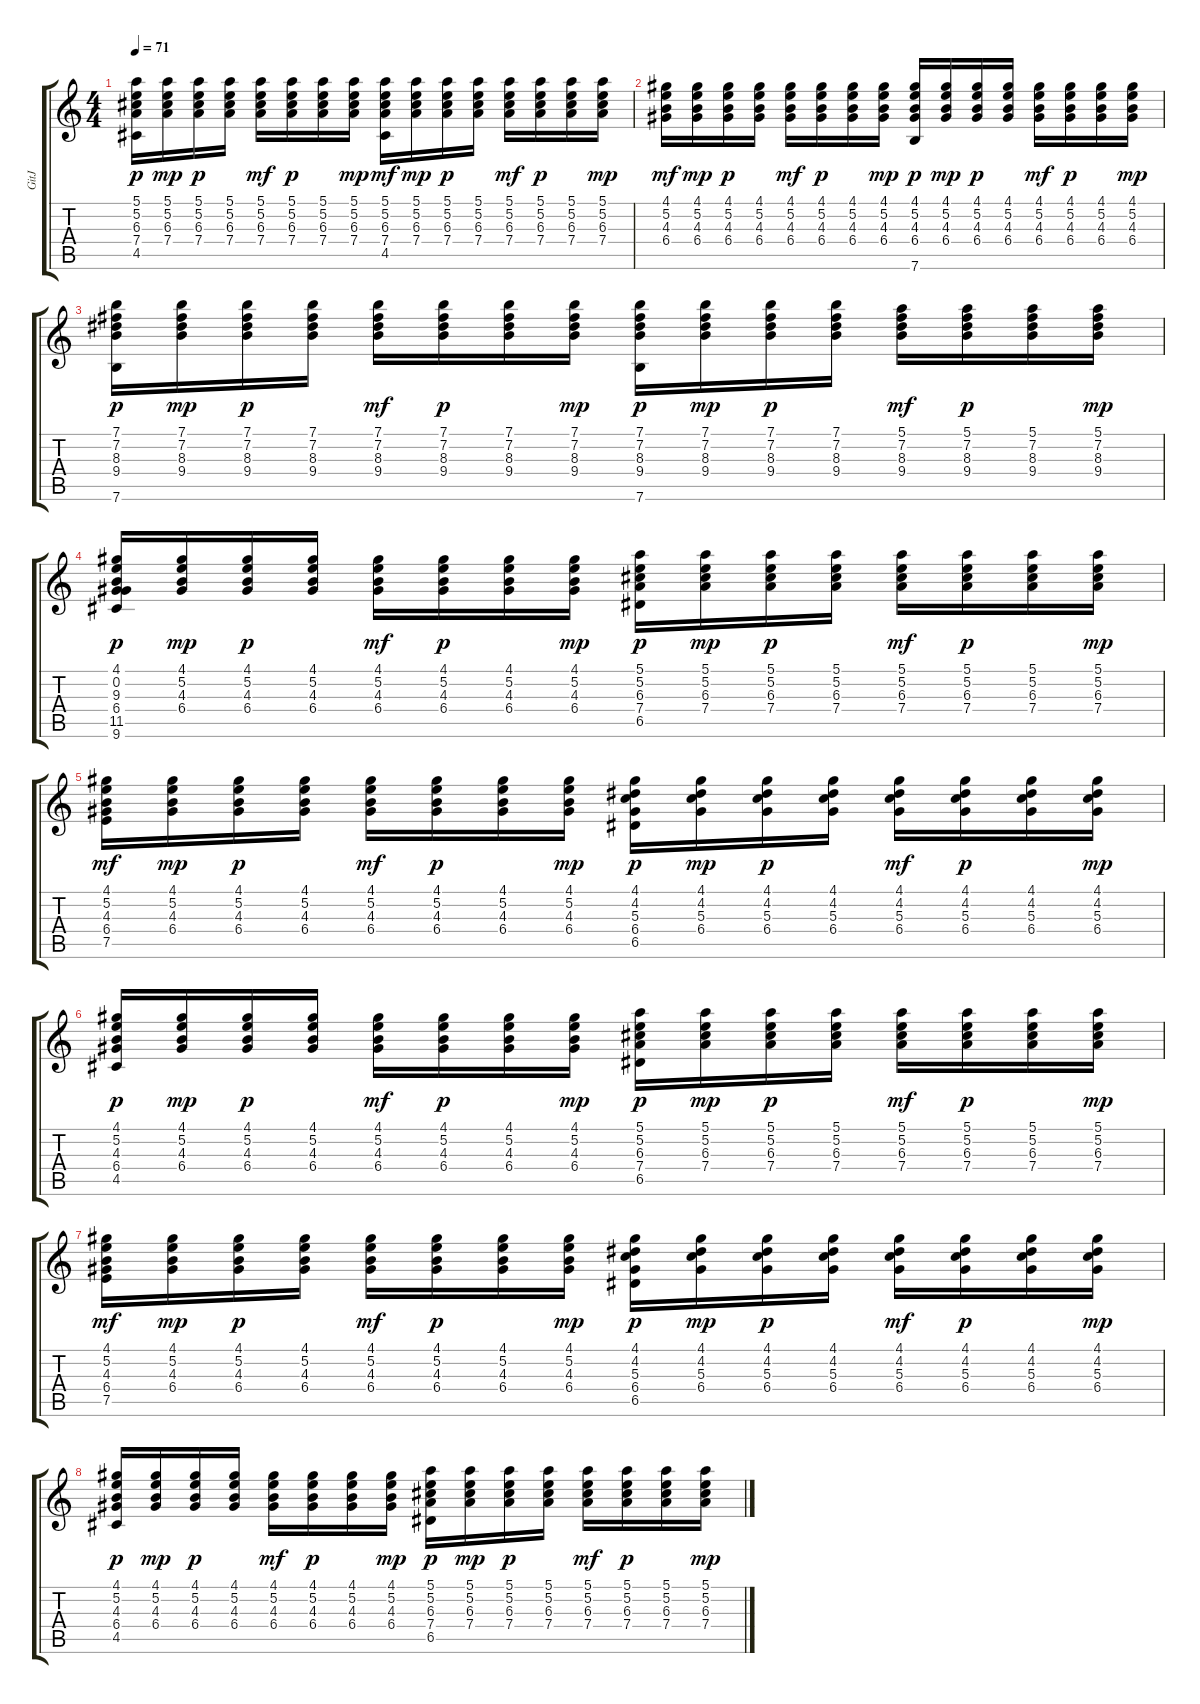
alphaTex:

\track ("GitJ" "GitJ") {instrument electricguitarclean}
\staff {score tabs}
\tuning (E4 B3 G3 D3 A2 E2) {hide}
\ts (4 4)
\tempo 71
\clef g2
\ks c
(5.1 5.2 6.3 7.4 4.5).16{dy p} (5.1 5.2 6.3 7.4).16{dy mp} (5.1 5.2 6.3 7.4).16{dy p} (5.1 5.2 6.3 7.4).16 (5.1 5.2 6.3 7.4).16{dy mf} (5.1 5.2 6.3 7.4).16{dy p} (5.1 5.2 6.3 7.4).16 (5.1 5.2 6.3 7.4).16{dy mp} (5.1 5.2 6.3 7.4 4.5).16{dy mf} (5.1 5.2 6.3 7.4).16{dy mp} (5.1 5.2 6.3 7.4).16{dy p} (5.1 5.2 6.3 7.4).16 (5.1 5.2 6.3 7.4).16{dy mf} (5.1 5.2 6.3 7.4).16{dy p} (5.1 5.2 6.3 7.4).16 (5.1 5.2 6.3 7.4).16{dy mp} |
(4.1 5.2 4.3 6.4).16{dy mf} (4.1 5.2 4.3 6.4).16{dy mp} (4.1 5.2 4.3 6.4).16{dy p} (4.1 5.2 4.3 6.4).16 (4.1 5.2 4.3 6.4).16{dy mf} (4.1 5.2 4.3 6.4).16{dy p} (4.1 5.2 4.3 6.4).16 (4.1 5.2 4.3 6.4).16{dy mp} (4.1 5.2 4.3 6.4 7.6).16{dy p} (4.1 5.2 4.3 6.4).16{dy mp} (4.1 5.2 4.3 6.4).16{dy p} (4.1 5.2 4.3 6.4).16 (4.1 5.2 4.3 6.4).16{dy mf} (4.1 5.2 4.3 6.4).16{dy p} (4.1 5.2 4.3 6.4).16 (4.1 5.2 4.3 6.4).16{dy mp} |
(7.1 7.2 8.3 9.4 7.6).16{dy p} (7.1 7.2 8.3 9.4).16{dy mp} (7.1 7.2 8.3 9.4).16{dy p} (7.1 7.2 8.3 9.4).16 (7.1 7.2 8.3 9.4).16{dy mf} (7.1 7.2 8.3 9.4).16{dy p} (7.1 7.2 8.3 9.4).16 (7.1 7.2 8.3 9.4).16{dy mp} (7.1 7.2 8.3 9.4 7.6).16{dy p} (7.1 7.2 8.3 9.4).16{dy mp} (7.1 7.2 8.3 9.4).16{dy p} (7.1 7.2 8.3 9.4).16 (5.1 7.2 8.3 9.4).16{dy mf} (5.1 7.2 8.3 9.4).16{dy p} (5.1 7.2 8.3 9.4).16 (5.1 7.2 8.3 9.4).16{dy mp} |
(4.1 0.2 9.3 6.4 11.5 9.6).16{dy p} (4.1 5.2 4.3 6.4).16{dy mp} (4.1 5.2 4.3 6.4).16{dy p} (4.1 5.2 4.3 6.4).16 (4.1 5.2 4.3 6.4).16{dy mf} (4.1 5.2 4.3 6.4).16{dy p} (4.1 5.2 4.3 6.4).16 (4.1 5.2 4.3 6.4).16{dy mp} (5.1 5.2 6.3 7.4 6.5).16{dy p} (5.1 5.2 6.3 7.4).16{dy mp} (5.1 5.2 6.3 7.4).16{dy p} (5.1 5.2 6.3 7.4).16 (5.1 5.2 6.3 7.4).16{dy mf} (5.1 5.2 6.3 7.4).16{dy p} (5.1 5.2 6.3 7.4).16 (5.1 5.2 6.3 7.4).16{dy mp} |
(4.1 5.2 4.3 6.4 7.5).16{dy mf} (4.1 5.2 4.3 6.4).16{dy mp} (4.1 5.2 4.3 6.4).16{dy p} (4.1 5.2 4.3 6.4).16 (4.1 5.2 4.3 6.4).16{dy mf} (4.1 5.2 4.3 6.4).16{dy p} (4.1 5.2 4.3 6.4).16 (4.1 5.2 4.3 6.4).16{dy mp} (4.1 4.2 5.3 6.4 6.5).16{dy p} (4.1 4.2 5.3 6.4).16{dy mp} (4.1 4.2 5.3 6.4).16{dy p} (4.1 4.2 5.3 6.4).16 (4.1 4.2 5.3 6.4).16{dy mf} (4.1 4.2 5.3 6.4).16{dy p} (4.1 4.2 5.3 6.4).16 (4.1 4.2 5.3 6.4).16{dy mp} |
(4.1 5.2 4.3 6.4 4.5).16{dy p} (4.1 5.2 4.3 6.4).16{dy mp} (4.1 5.2 4.3 6.4).16{dy p} (4.1 5.2 4.3 6.4).16 (4.1 5.2 4.3 6.4).16{dy mf} (4.1 5.2 4.3 6.4).16{dy p} (4.1 5.2 4.3 6.4).16 (4.1 5.2 4.3 6.4).16{dy mp} (5.1 5.2 6.3 7.4 6.5).16{dy p} (5.1 5.2 6.3 7.4).16{dy mp} (5.1 5.2 6.3 7.4).16{dy p} (5.1 5.2 6.3 7.4).16 (5.1 5.2 6.3 7.4).16{dy mf} (5.1 5.2 6.3 7.4).16{dy p} (5.1 5.2 6.3 7.4).16 (5.1 5.2 6.3 7.4).16{dy mp} |
(4.1 5.2 4.3 6.4 7.5).16{dy mf} (4.1 5.2 4.3 6.4).16{dy mp} (4.1 5.2 4.3 6.4).16{dy p} (4.1 5.2 4.3 6.4).16 (4.1 5.2 4.3 6.4).16{dy mf} (4.1 5.2 4.3 6.4).16{dy p} (4.1 5.2 4.3 6.4).16 (4.1 5.2 4.3 6.4).16{dy mp} (4.1 4.2 5.3 6.4 6.5).16{dy p} (4.1 4.2 5.3 6.4).16{dy mp} (4.1 4.2 5.3 6.4).16{dy p} (4.1 4.2 5.3 6.4).16 (4.1 4.2 5.3 6.4).16{dy mf} (4.1 4.2 5.3 6.4).16{dy p} (4.1 4.2 5.3 6.4).16 (4.1 4.2 5.3 6.4).16{dy mp} |
(4.1 5.2 4.3 6.4 4.5).16{dy p} (4.1 5.2 4.3 6.4).16{dy mp} (4.1 5.2 4.3 6.4).16{dy p} (4.1 5.2 4.3 6.4).16 (4.1 5.2 4.3 6.4).16{dy mf} (4.1 5.2 4.3 6.4).16{dy p} (4.1 5.2 4.3 6.4).16 (4.1 5.2 4.3 6.4).16{dy mp} (5.1 5.2 6.3 7.4 6.5).16{dy p} (5.1 5.2 6.3 7.4).16{dy mp} (5.1 5.2 6.3 7.4).16{dy p} (5.1 5.2 6.3 7.4).16 (5.1 5.2 6.3 7.4).16{dy mf} (5.1 5.2 6.3 7.4).16{dy p} (5.1 5.2 6.3 7.4).16 (5.1 5.2 6.3 7.4).16{dy mp}
